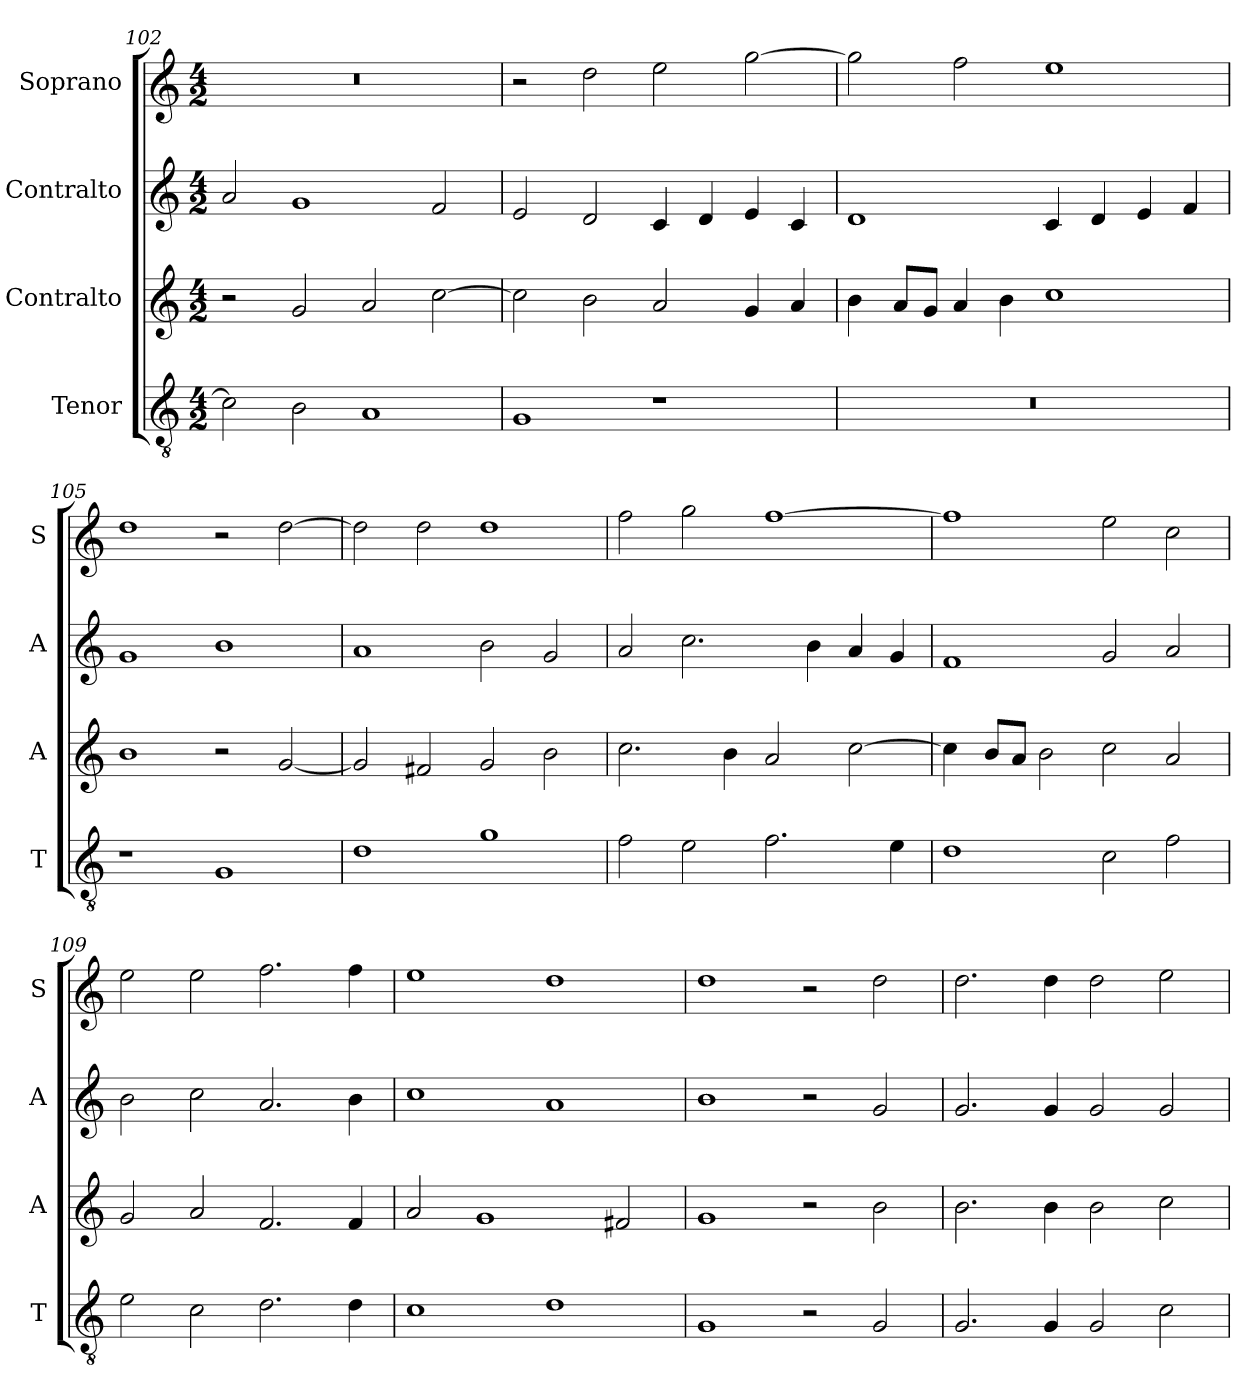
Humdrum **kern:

**kern	**kern	**kern	**kern
*part4	*part3	*part2	*part1
*staff4	*staff3	*staff2	*staff1
*I"Tenor	*I"Contralto	*I"Contralto	*I"Soprano
*I'T	*I'A	*I'A	*I'S
*clefGv2	*clefG2	*clefG2	*clefG2
*k[]	*k[]	*k[]	*k[]
*G:mix	*G:mix	*G:mix	*G:mix
*M4/2	*M4/2	*M4/2	*M4/2
=102	=102	=102	=102
2c]	2r	2a	0r
2B	2g	1g	.
1A	2a	.	.
.	[2cc	2f	.
=103	=103	=103	=103
1G	2cc]	2e	2r
.	2b	2d	2dd
1r	2a	4c	2ee
.	.	4d	.
.	4g	4e	[2gg
.	4a	4c	.
=104	=104	=104	=104
0r	4b	1d	2gg]
.	8a/L	.	.
.	8g/J	.	.
.	4a	.	2ff
.	4b	.	.
.	1cc	4c	1ee
.	.	4d	.
.	.	4e	.
.	.	4f	.
=105	=105	=105	=105
1r	1b	1g	1dd
1G	2r	1b	2r
.	[2g	.	[2dd
=106	=106	=106	=106
1d	2g]	1a	2dd]
.	2f#X	.	2dd
1g	2g	2b	1dd
.	2b	2g	.
=107	=107	=107	=107
2f	2.cc	2a	2ff
2e	.	2.cc	2gg
.	4b	.	.
2.f	2a	.	[1ff
.	.	4b	.
.	[2cc	4a	.
4e	.	4g	.
=108	=108	=108	=108
1d	4cc]	1f	1ff]
.	8b/L	.	.
.	8a/J	.	.
.	2b	.	.
2c	2cc	2g	2ee
2f	2a	2a	2cc
=109	=109	=109	=109
2e	2g	2b	2ee
2c	2a	2cc	2ee
2.d	2.f	2.a	2.ff
4d	4f	4b	4ff
=110	=110	=110	=110
1c	2a	1cc	1ee
.	1g	.	.
1d	.	1a	1dd
.	2f#X	.	.
=111	=111	=111	=111
1G	1g	1b	1dd
2r	2r	2r	2r
2G	2b	2g	2dd
=112	=112	=112	=112
2.G	2.b	2.g	2.dd
4G	4b	4g	4dd
2G	2b	2g	2dd
2c	2cc	2g	2ee
=	=	=	=
*-	*-	*-	*-
